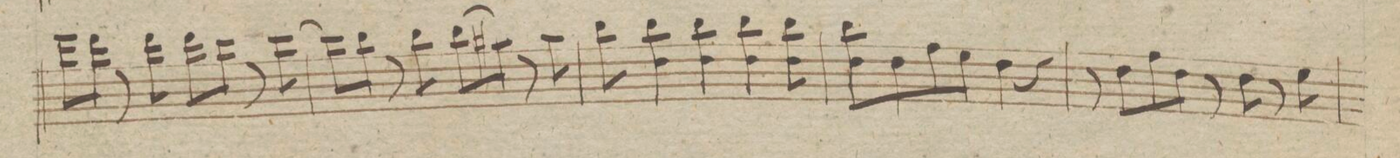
**kern	**dynam
*I"Violino 1mo	*
*clefG2	*
*k[f#c#g#d#]	*
*met(c|)	*
*M2/2	*
8eee\L	.
8ddd#\J	.
8r	.
8ddd#\	.
8ddd#\L	.
8ccc#\J	.
8r	.
[8ccc#\	.
=45	=45
8ccc#\L]	.
8bb\J	.
8r	.
8bb\	.
(8bb\L	.
8aa#X\J)	.
8r	.
8aa#\	.
=46	=46
8bb\	.
4bb\ 4dd#\	.
4bb\ 4dd#\	.
4bb\ 4dd#\	.
8bb\ 8dd#\	.
=47	=47
8bb\L 8dd#\	.
8dd#\	.
8ff#\	.
8ee\J	.
4dd#\	.
4r	.
=48	=48
*Xtremolo	*
8r	.
8dd#\L	.
8ff#\	.
8dd#\J	.
8r	.
8dd#\	.
8r	.
8ee\	.
=49	=49
*-	*-
